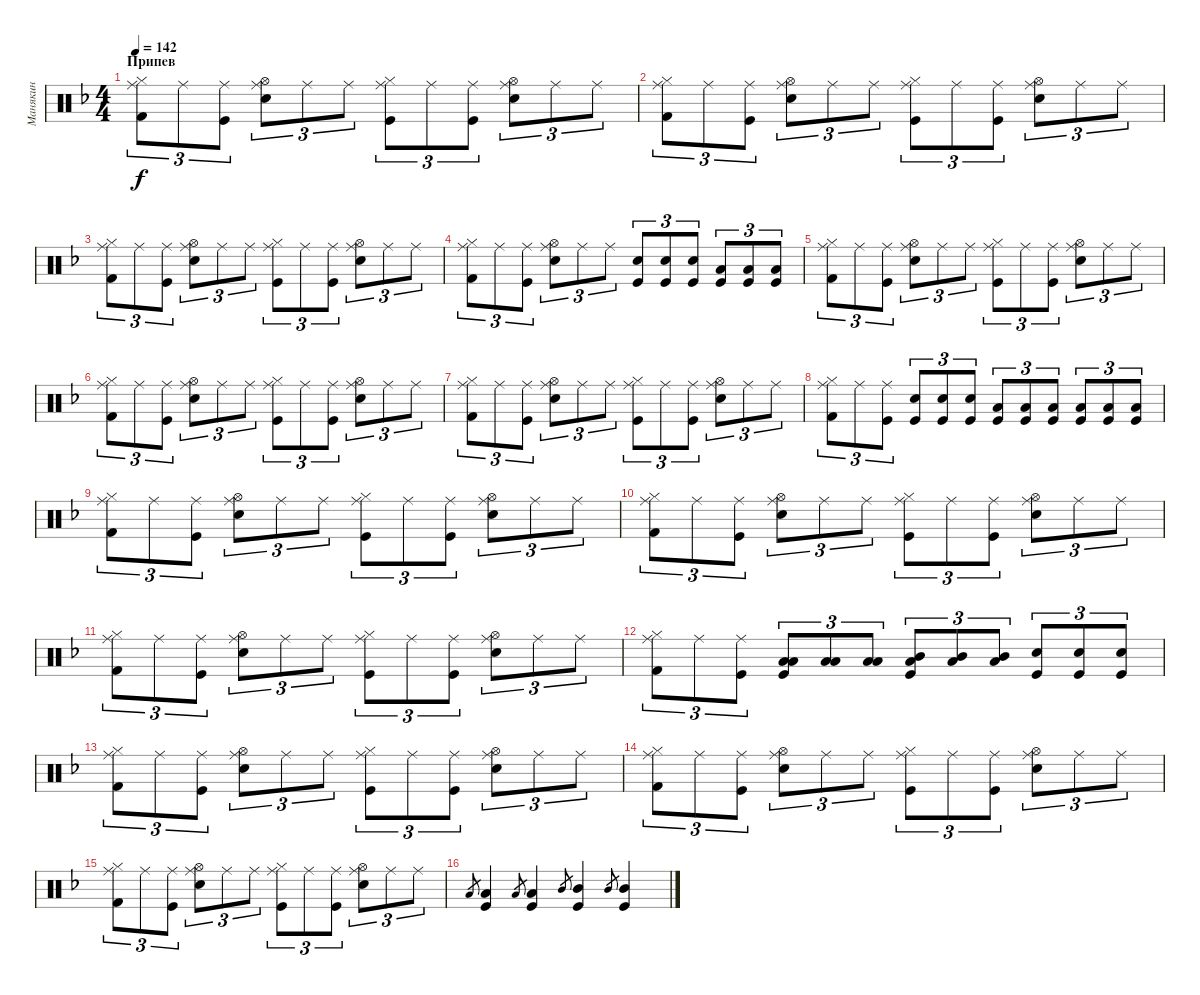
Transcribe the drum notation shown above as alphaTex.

\track ("Манякин" "Манякин") {instrument percussion}
\staff {score}
\articulation defaults
\ts (4 4)
\section ("" "Припев")
\tempo 142
\clef neutral
\ks dminor
("Hi-Hat (closed)" "Ride (middle)" "Kick (hit) 2").8{tu (3 2) dy f} "Ride (middle)".8{tu (3 2)} ("Ride (middle)" "Kick (hit)").8{tu (3 2)} ("Hi-Hat (open)" "Ride (middle)" "Snare (hit) 2").8{tu (3 2)} "Ride (middle)".8{tu (3 2)} "Ride (middle)".8{tu (3 2)} ("Hi-Hat (closed)" "Ride (middle)" "Kick (hit)").8{tu (3 2)} "Ride (middle)".8{tu (3 2)} ("Ride (middle)" "Kick (hit)").8{tu (3 2)} ("Hi-Hat (open)" "Ride (middle)" "Snare (hit) 2").8{tu (3 2)} "Ride (middle)".8{tu (3 2)} "Ride (middle)".8{tu (3 2)} |
("Hi-Hat (closed)" "Ride (middle)" "Kick (hit) 2").8{tu (3 2)} "Ride (middle)".8{tu (3 2)} ("Ride (middle)" "Kick (hit)").8{tu (3 2)} ("Hi-Hat (open)" "Ride (middle)" "Snare (hit) 2").8{tu (3 2)} "Ride (middle)".8{tu (3 2)} "Ride (middle)".8{tu (3 2)} ("Hi-Hat (closed)" "Ride (middle)" "Kick (hit)").8{tu (3 2)} "Ride (middle)".8{tu (3 2)} ("Ride (middle)" "Kick (hit)").8{tu (3 2)} ("Hi-Hat (open)" "Ride (middle)" "Snare (hit) 2").8{tu (3 2)} "Ride (middle)".8{tu (3 2)} "Ride (middle)".8{tu (3 2)} |
("Hi-Hat (closed)" "Ride (middle)" "Kick (hit) 2").8{tu (3 2)} "Ride (middle)".8{tu (3 2)} ("Ride (middle)" "Kick (hit)").8{tu (3 2)} ("Hi-Hat (open)" "Ride (middle)" "Snare (hit) 2").8{tu (3 2)} "Ride (middle)".8{tu (3 2)} "Ride (middle)".8{tu (3 2)} ("Hi-Hat (closed)" "Ride (middle)" "Kick (hit)").8{tu (3 2)} "Ride (middle)".8{tu (3 2)} ("Ride (middle)" "Kick (hit)").8{tu (3 2)} ("Hi-Hat (open)" "Ride (middle)" "Snare (hit) 2").8{tu (3 2)} "Ride (middle)".8{tu (3 2)} "Ride (middle)".8{tu (3 2)} |
("Hi-Hat (closed)" "Ride (middle)" "Kick (hit) 2").8{tu (3 2)} "Ride (middle)".8{tu (3 2)} ("Ride (middle)" "Kick (hit)").8{tu (3 2)} ("Hi-Hat (open)" "Ride (middle)" "Snare (hit) 2").8{tu (3 2)} "Ride (middle)".8{tu (3 2)} "Ride (middle)".8{tu (3 2)} ("Snare (hit) 2" "Kick (hit)").8{tu (3 2)} ("Snare (hit) 2" "Kick (hit)").8{tu (3 2)} ("Snare (hit) 2" "Kick (hit)").8{tu (3 2)} ("Low Tom (hit)" "Kick (hit)").8{tu (3 2)} ("Low Tom (hit)" "Kick (hit)").8{tu (3 2)} ("Low Tom (hit)" "Kick (hit)").8{tu (3 2)} |
("Hi-Hat (closed)" "Ride (middle)" "Kick (hit) 2").8{tu (3 2)} "Ride (middle)".8{tu (3 2)} ("Ride (middle)" "Kick (hit)").8{tu (3 2)} ("Hi-Hat (open)" "Ride (middle)" "Snare (hit) 2").8{tu (3 2)} "Ride (middle)".8{tu (3 2)} "Ride (middle)".8{tu (3 2)} ("Hi-Hat (closed)" "Ride (middle)" "Kick (hit)").8{tu (3 2)} "Ride (middle)".8{tu (3 2)} ("Ride (middle)" "Kick (hit)").8{tu (3 2)} ("Hi-Hat (open)" "Ride (middle)" "Snare (hit) 2").8{tu (3 2)} "Ride (middle)".8{tu (3 2)} "Ride (middle)".8{tu (3 2)} |
("Hi-Hat (closed)" "Ride (middle)" "Kick (hit) 2").8{tu (3 2)} "Ride (middle)".8{tu (3 2)} ("Ride (middle)" "Kick (hit)").8{tu (3 2)} ("Hi-Hat (open)" "Ride (middle)" "Snare (hit) 2").8{tu (3 2)} "Ride (middle)".8{tu (3 2)} "Ride (middle)".8{tu (3 2)} ("Hi-Hat (closed)" "Ride (middle)" "Kick (hit)").8{tu (3 2)} "Ride (middle)".8{tu (3 2)} ("Ride (middle)" "Kick (hit)").8{tu (3 2)} ("Hi-Hat (open)" "Ride (middle)" "Snare (hit) 2").8{tu (3 2)} "Ride (middle)".8{tu (3 2)} "Ride (middle)".8{tu (3 2)} |
("Hi-Hat (closed)" "Ride (middle)" "Kick (hit) 2").8{tu (3 2)} "Ride (middle)".8{tu (3 2)} ("Ride (middle)" "Kick (hit)").8{tu (3 2)} ("Hi-Hat (open)" "Ride (middle)" "Snare (hit) 2").8{tu (3 2)} "Ride (middle)".8{tu (3 2)} "Ride (middle)".8{tu (3 2)} ("Hi-Hat (closed)" "Ride (middle)" "Kick (hit)").8{tu (3 2)} "Ride (middle)".8{tu (3 2)} ("Ride (middle)" "Kick (hit)").8{tu (3 2)} ("Hi-Hat (open)" "Ride (middle)" "Snare (hit) 2").8{tu (3 2)} "Ride (middle)".8{tu (3 2)} "Ride (middle)".8{tu (3 2)} |
("Hi-Hat (closed)" "Ride (middle)" "Kick (hit) 2").8{tu (3 2)} "Ride (middle)".8{tu (3 2)} ("Ride (middle)" "Kick (hit)").8{tu (3 2)} ("Snare (hit) 2" "Kick (hit)").8{tu (3 2)} ("Snare (hit) 2" "Kick (hit)").8{tu (3 2)} ("Snare (hit) 2" "Kick (hit)").8{tu (3 2)} ("Low Floor Tom (hit)" "Kick (hit)").8{tu (3 2)} ("Low Floor Tom (hit)" "Kick (hit)").8{tu (3 2)} ("Low Floor Tom (hit)" "Kick (hit)").8{tu (3 2)} ("Low Tom (hit)" "Kick (hit)").8{tu (3 2)} ("Low Tom (hit)" "Kick (hit)").8{tu (3 2)} ("Low Tom (hit)" "Kick (hit)").8{tu (3 2)} |
("Hi-Hat (closed)" "Ride (middle)" "Kick (hit) 2").8{tu (3 2)} "Ride (middle)".8{tu (3 2)} ("Ride (middle)" "Kick (hit)").8{tu (3 2)} ("Hi-Hat (open)" "Ride (middle)" "Snare (hit) 2").8{tu (3 2)} "Ride (middle)".8{tu (3 2)} "Ride (middle)".8{tu (3 2)} ("Hi-Hat (closed)" "Ride (middle)" "Kick (hit)").8{tu (3 2)} "Ride (middle)".8{tu (3 2)} ("Ride (middle)" "Kick (hit)").8{tu (3 2)} ("Hi-Hat (open)" "Ride (middle)" "Snare (hit) 2").8{tu (3 2)} "Ride (middle)".8{tu (3 2)} "Ride (middle)".8{tu (3 2)} |
("Hi-Hat (closed)" "Ride (middle)" "Kick (hit) 2").8{tu (3 2)} "Ride (middle)".8{tu (3 2)} ("Ride (middle)" "Kick (hit)").8{tu (3 2)} ("Hi-Hat (open)" "Ride (middle)" "Snare (hit) 2").8{tu (3 2)} "Ride (middle)".8{tu (3 2)} "Ride (middle)".8{tu (3 2)} ("Hi-Hat (closed)" "Ride (middle)" "Kick (hit)").8{tu (3 2)} "Ride (middle)".8{tu (3 2)} ("Ride (middle)" "Kick (hit)").8{tu (3 2)} ("Hi-Hat (open)" "Ride (middle)" "Snare (hit) 2").8{tu (3 2)} "Ride (middle)".8{tu (3 2)} "Ride (middle)".8{tu (3 2)} |
("Hi-Hat (closed)" "Ride (middle)" "Kick (hit) 2").8{tu (3 2)} "Ride (middle)".8{tu (3 2)} ("Ride (middle)" "Kick (hit)").8{tu (3 2)} ("Hi-Hat (open)" "Ride (middle)" "Snare (hit) 2").8{tu (3 2)} "Ride (middle)".8{tu (3 2)} "Ride (middle)".8{tu (3 2)} ("Hi-Hat (closed)" "Ride (middle)" "Kick (hit)").8{tu (3 2)} "Ride (middle)".8{tu (3 2)} ("Ride (middle)" "Kick (hit)").8{tu (3 2)} ("Hi-Hat (open)" "Ride (middle)" "Snare (hit) 2").8{tu (3 2)} "Ride (middle)".8{tu (3 2)} "Ride (middle)".8{tu (3 2)} |
("Hi-Hat (closed)" "Ride (middle)" "Kick (hit) 2").8{tu (3 2)} "Ride (middle)".8{tu (3 2)} ("Ride (middle)" "Kick (hit)").8{tu (3 2)} ("Low Tom (hit)" "Low Floor Tom (hit)" "Kick (hit)").8{tu (3 2)} ("Low Tom (hit)" "Low Floor Tom (hit)").8{tu (3 2)} ("Low Tom (hit)" "Low Floor Tom (hit)").8{tu (3 2)} ("Low Tom (hit)" "Mid Tom (hit)" "Kick (hit)").8{tu (3 2)} ("Low Tom (hit)" "Mid Tom (hit)").8{tu (3 2)} ("Low Tom (hit)" "Mid Tom (hit)").8{tu (3 2)} ("Snare (hit) 2" "Kick (hit)").8{tu (3 2)} ("Snare (hit) 2" "Kick (hit)").8{tu (3 2)} ("Snare (hit) 2" "Kick (hit)").8{tu (3 2)} |
("Hi-Hat (closed)" "Ride (middle)" "Kick (hit) 2").8{tu (3 2)} "Ride (middle)".8{tu (3 2)} ("Ride (middle)" "Kick (hit)").8{tu (3 2)} ("Hi-Hat (open)" "Ride (middle)" "Snare (hit) 2").8{tu (3 2)} "Ride (middle)".8{tu (3 2)} "Ride (middle)".8{tu (3 2)} ("Hi-Hat (closed)" "Ride (middle)" "Kick (hit)").8{tu (3 2)} "Ride (middle)".8{tu (3 2)} ("Ride (middle)" "Kick (hit)").8{tu (3 2)} ("Hi-Hat (open)" "Ride (middle)" "Snare (hit) 2").8{tu (3 2)} "Ride (middle)".8{tu (3 2)} "Ride (middle)".8{tu (3 2)} |
("Hi-Hat (closed)" "Ride (middle)" "Kick (hit) 2").8{tu (3 2)} "Ride (middle)".8{tu (3 2)} ("Ride (middle)" "Kick (hit)").8{tu (3 2)} ("Hi-Hat (open)" "Ride (middle)" "Snare (hit) 2").8{tu (3 2)} "Ride (middle)".8{tu (3 2)} "Ride (middle)".8{tu (3 2)} ("Hi-Hat (closed)" "Ride (middle)" "Kick (hit)").8{tu (3 2)} "Ride (middle)".8{tu (3 2)} ("Ride (middle)" "Kick (hit)").8{tu (3 2)} ("Hi-Hat (open)" "Ride (middle)" "Snare (hit) 2").8{tu (3 2)} "Ride (middle)".8{tu (3 2)} "Ride (middle)".8{tu (3 2)} |
("Hi-Hat (closed)" "Ride (middle)" "Kick (hit) 2").8{tu (3 2)} "Ride (middle)".8{tu (3 2)} ("Ride (middle)" "Kick (hit)").8{tu (3 2)} ("Hi-Hat (open)" "Ride (middle)" "Snare (hit) 2").8{tu (3 2)} "Ride (middle)".8{tu (3 2)} "Ride (middle)".8{tu (3 2)} ("Hi-Hat (closed)" "Ride (middle)" "Kick (hit)").8{tu (3 2)} "Ride (middle)".8{tu (3 2)} ("Ride (middle)" "Kick (hit)").8{tu (3 2)} ("Hi-Hat (open)" "Ride (middle)" "Snare (hit) 2").8{tu (3 2)} "Ride (middle)".8{tu (3 2)} "Ride (middle)".8{tu (3 2)} |
"Low Tom (hit)".8{gr} ("Low Tom (hit)" "Kick (hit)").4 "Low Tom (hit)".8{gr} ("Low Tom (hit)" "Kick (hit)").4 "Mid Tom (hit)".8{gr} ("Mid Tom (hit)" "Kick (hit)").4 "Mid Tom (hit)".8{gr} ("Mid Tom (hit)" "Kick (hit)").4
